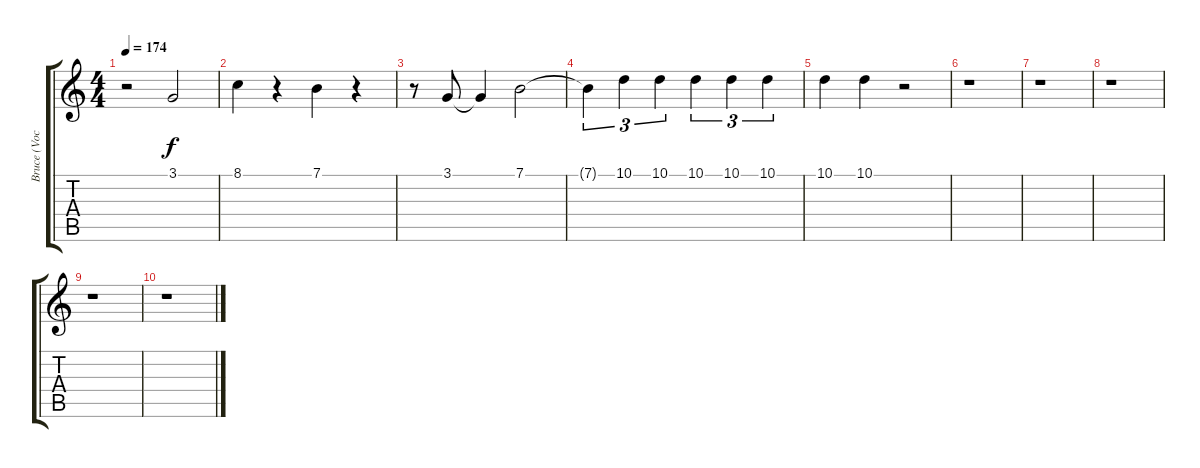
\track ("Bruce (Vocals)" "Bruce (Voc") {instrument lead2sawtooth}
\staff {score tabs}
\tuning (E4 B3 G3 D3 A2 E2) {hide}
\ts (4 4)
\tempo 174
\clef g2
\ks c
r.2{dy f} 3.1.2 |
8.1.4 r.4 7.1.4 r.4 |
r.8 3.1.8 3.1{t}.4 7.1.2 |
7.1{t}.4{tu (3 2)} 10.1.4{tu (3 2)} 10.1.4{tu (3 2)} 10.1.4{tu (3 2)} 10.1.4{tu (3 2)} 10.1.4{tu (3 2)} |
10.1.4 10.1.4 r.2 |
r.1 |
r.1 |
r.1 |
r.1 |
r.1
